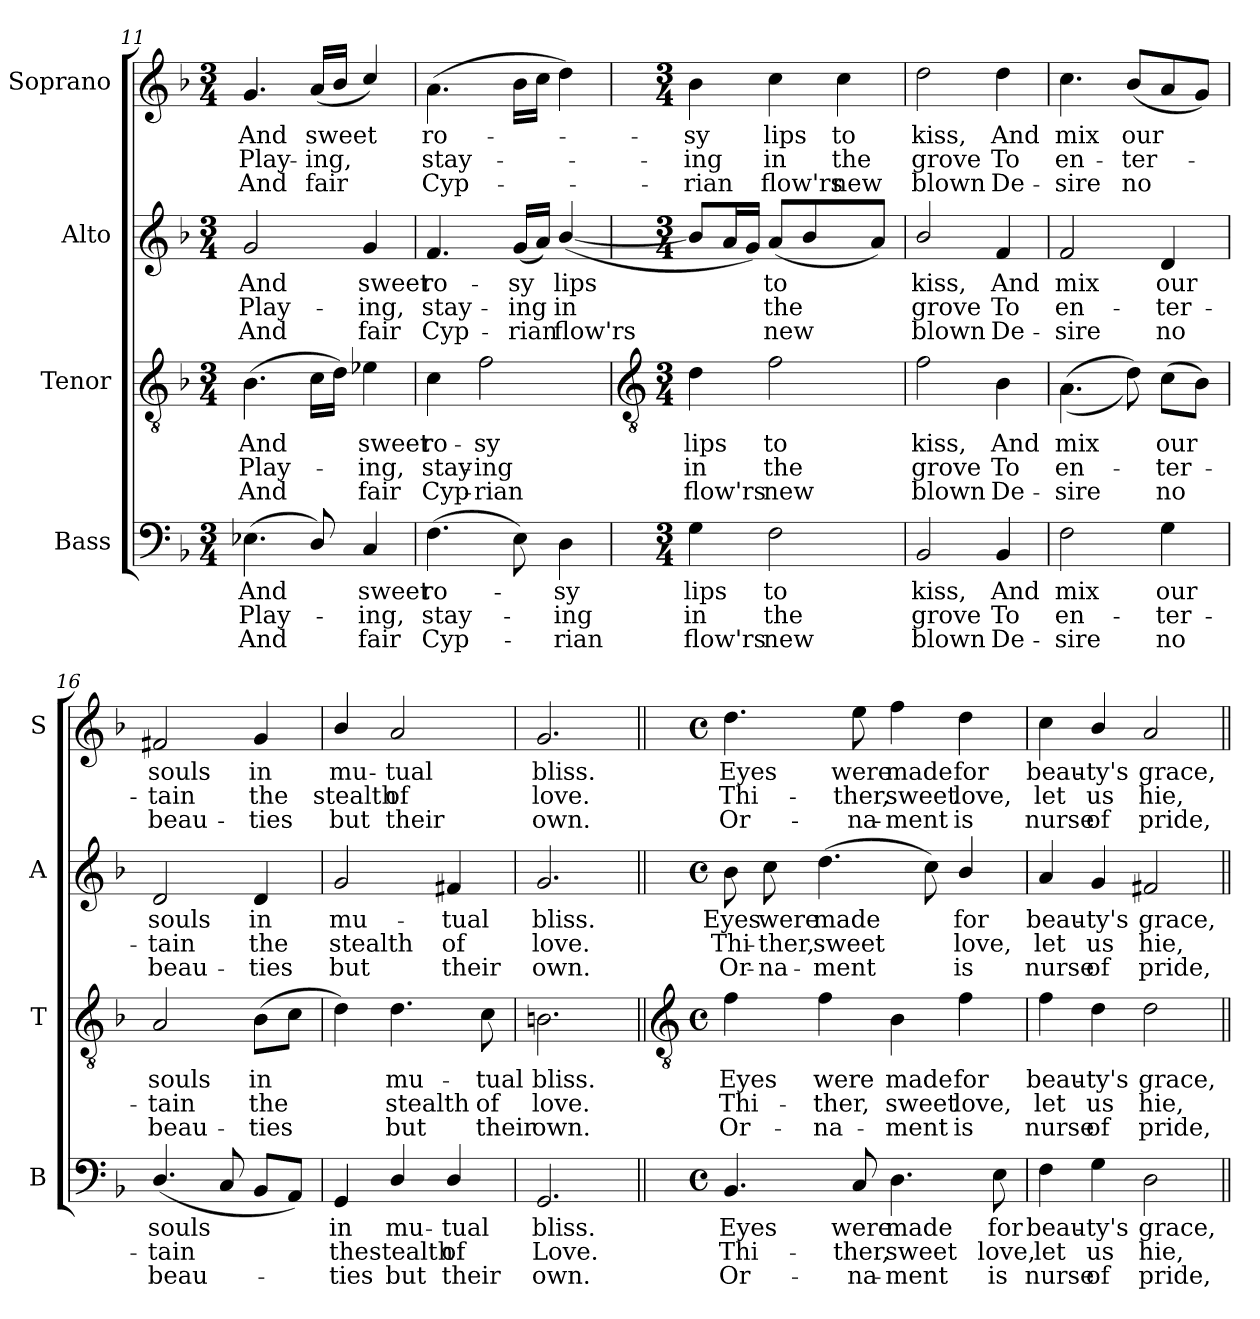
**kern	**text	**text	**text	**kern	**text	**text	**text	**kern	**text	**text	**text	**kern	**text	**text	**text
*part4	*part4	*part4	*part4	*part3	*part3	*part3	*part3	*part2	*part2	*part2	*part2	*part1	*part1	*part1	*part1
*staff4	*staff4	*staff4	*staff4	*staff3	*staff3	*staff3	*staff3	*staff2	*staff2	*staff2	*staff2	*staff1	*staff1	*staff1	*staff1
*I"Bass	*	*	*	*I"Tenor	*	*	*	*I"Alto	*	*	*	*I"Soprano	*	*	*
*I'B	*	*	*	*I'T	*	*	*	*I'A	*	*	*	*I'S	*	*	*
*clefF4	*	*	*	*clefGv2	*	*	*	*clefG2	*	*	*	*clefG2	*	*	*
*k[b-]	*	*	*	*k[b-]	*	*	*	*k[b-]	*	*	*	*k[b-]	*	*	*
*F:	*	*	*	*F:	*	*	*	*F:	*	*	*	*F:	*	*	*
*M3/4	*	*	*	*M3/4	*	*	*	*M3/4	*	*	*	*M3/4	*	*	*
=11	=11	=11	=11	=11	=11	=11	=11	=11	=11	=11	=11	=11	=11	=11	=11
!	!LO:LY:b	!LO:LY:b	!LO:LY:b	!	!LO:LY:b	!LO:LY:b	!LO:LY:b	!	!LO:LY:b	!LO:LY:b	!LO:LY:b	!	!LO:LY:b	!LO:LY:b	!LO:LY:b
(<4.E-X	And	Play-	And	(>4.B-	And	Play-	And	2g	And	Play-	-And	4.g	And	Play-	-And
!	!	!	!	!	!	!	!	!	!	!	!	!	!LO:LY:b	!LO:LY:b	!LO:LY:b
8D/)	.	.	.	16cLL	.	.	.	.	.	.	.	(<16aLL	sweet	ing,	fair
.	.	.	.	16dJJ)	.	.	.	.	.	.	.	16b-JJ	.	.	.
!	!LO:LY:b	!LO:LY:b	!LO:LY:b	!	!LO:LY:b	!LO:LY:b	!LO:LY:b	!	!LO:LY:b	!LO:LY:b	!LO:LY:b	!	!	!	!
4C	sweet	ing,	fair	4e-X	sweet	ing,	fair	4g	sweet	ing,	fair	4cc/)	.	.	.
=12	=12	=12	=12	=12	=12	=12	=12	=12	=12	=12	=12	=12	=12	=12	=12
!	!LO:LY:b	!LO:LY:b	!LO:LY:b	!	!LO:LY:b	!LO:LY:b	!LO:LY:b	!	!LO:LY:b	!LO:LY:b	!LO:LY:b	!	!LO:LY:b	!LO:LY:b	!LO:LY:b
(>4.F	ro-	stay-	Cyp-	4c	ro-	-stay-	-Cyp-	4.f	ro-	-stay-	-Cyp-	(>4.a\	ro-	stay-	Cyp-
!	!	!	!	!	!LO:LY:b	!LO:LY:b	!LO:LY:b	!	!	!	!	!	!	!	!
.	.	.	.	2f	-sy	ing	rian	.	.	.	.	.	.	.	.
!	!	!	!	!	!	!	!	!	!LO:LY:b	!LO:LY:b	!LO:LY:b	!	!	!	!
8E)	.	.	.	.	.	.	.	(<16gLL	-sy	ing	rian	16b-LL	.	.	.
.	.	.	.	.	.	.	.	16aJJ)	.	.	.	16ccJJ	.	.	.
!	!LO:LY:b	!LO:LY:b	!LO:LY:b	!	!	!	!	!	!LO:LY:b	!LO:LY:b	!LO:LY:b	!	!	!	!
4D	sy	ing	rian	.	.	.	.	(<[4b-/	lips	in	flow'rs	4dd)	.	.	.
!!LO:LB:g=z
=13	=13	=13	=13	=13	=13	=13	=13	=13	=13	=13	=13	=13	=13	=13	=13
*	*	*	*	*clefGv2	*	*	*	*	*	*	*	*	*	*	*
*M3/4	*	*	*	*M3/4	*	*	*	*M3/4	*	*	*	*M3/4	*	*	*
!	!LO:LY:b	!LO:LY:b	!LO:LY:b	!	!LO:LY:b	!LO:LY:b	!LO:LY:b	!	!	!	!	!	!LO:LY:b	!LO:LY:b	!LO:LY:b
4G	lips	in	flow'rs	4d	lips	in	flow'rs	8b-L]	.	.	.	4b-	sy	ing	rian
.	.	.	.	.	.	.	.	16aL	.	.	.	.	.	.	.
.	.	.	.	.	.	.	.	16gJJ)	.	.	.	.	.	.	.
!	!LO:LY:b	!LO:LY:b	!LO:LY:b	!	!LO:LY:b	!LO:LY:b	!LO:LY:b	!	!LO:LY:b	!LO:LY:b	!LO:LY:b	!	!LO:LY:b	!LO:LY:b	!LO:LY:b
2F	to	the	new	2f	to	the	new	(<8aL	to	the	new	4cc	lips	in	flow'rs
.	.	.	.	.	.	.	.	4b-/	.	.	.	.	.	.	.
!	!	!	!	!	!	!	!	!	!	!	!	!	!LO:LY:b	!LO:LY:b	!LO:LY:b
.	.	.	.	.	.	.	.	.	.	.	.	4cc	to	the	new
.	.	.	.	.	.	.	.	8aJ)	.	.	.	.	.	.	.
=14	=14	=14	=14	=14	=14	=14	=14	=14	=14	=14	=14	=14	=14	=14	=14
!	!LO:LY:b	!LO:LY:b	!LO:LY:b	!	!LO:LY:b	!LO:LY:b	!LO:LY:b	!	!LO:LY:b	!LO:LY:b	!LO:LY:b	!	!LO:LY:b	!LO:LY:b	!LO:LY:b
2BB-	kiss,	grove	blown	2f	kiss,	grove	blown	2b-/	kiss,	grove	blown	2dd	kiss,	grove	blown
!	!LO:LY:b	!LO:LY:b	!LO:LY:b	!	!LO:LY:b	!LO:LY:b	!LO:LY:b	!	!LO:LY:b	!LO:LY:b	!LO:LY:b	!	!LO:LY:b	!LO:LY:b	!LO:LY:b
4BB-	And	To	De-	4B-	And	To	De-	4f	And	To	De-	4dd	And	To	De-
=15	=15	=15	=15	=15	=15	=15	=15	=15	=15	=15	=15	=15	=15	=15	=15
!	!LO:LY:b	!LO:LY:b	!LO:LY:b	!	!LO:LY:b	!LO:LY:b	!LO:LY:b	!	!LO:LY:b	!LO:LY:b	!LO:LY:b	!	!LO:LY:b	!LO:LY:b	!LO:LY:b
2F	-mix	en-	-sire	(>(>4.A\	-mix	en-	sire	2f	-mix	en-	-sire	4.cc	-mix	en-	-sire
!	!	!	!	!	!	!	!	!	!	!	!	!	!LO:LY:b	!LO:LY:b	!LO:LY:b
.	.	.	.	8d))	.	.	.	.	.	.	.	(<8b-L	our	ter-	no
!	!LO:LY:b	!LO:LY:b	!LO:LY:b	!	!LO:LY:b	!LO:LY:b	!LO:LY:b	!	!LO:LY:b	!LO:LY:b	!LO:LY:b	!	!	!	!
4G	our	ter-	-no	(>8cL	our	ter-	no	4d	our	ter-	-no	8a	.	.	.
.	.	.	.	8B-J)	.	.	.	.	.	.	.	8gJ)	.	.	.
=16	=16	=16	=16	=16	=16	=16	=16	=16	=16	=16	=16	=16	=16	=16	=16
!	!LO:LY:b	!LO:LY:b	!LO:LY:b	!	!LO:LY:b	!LO:LY:b	!LO:LY:b	!	!LO:LY:b	!LO:LY:b	!LO:LY:b	!	!LO:LY:b	!LO:LY:b	!LO:LY:b
(<4.D/	souls	tain	beau-	2A	souls	tain	beau-	2d	souls	tain	beau-	2f#X	souls	tain	beau-
8C	.	.	.	.	.	.	.	.	.	.	.	.	.	.	.
!	!	!	!	!	!LO:LY:b	!LO:LY:b	!LO:LY:b	!	!LO:LY:b	!LO:LY:b	!LO:LY:b	!	!LO:LY:b	!LO:LY:b	!LO:LY:b
8BB-L	.	.	.	(>8B-L	-in	the	ties	4d	-in	the	ties	4g	-in	the	ties
8AAJ)	.	.	.	8cJ	.	.	.	.	.	.	.	.	.	.	.
=17	=17	=17	=17	=17	=17	=17	=17	=17	=17	=17	=17	=17	=17	=17	=17
!	!LO:LY:b	!LO:LY:b	!LO:LY:b	!	!	!	!	!	!LO:LY:b	!LO:LY:b	!LO:LY:b	!	!LO:LY:b	!LO:LY:b	!LO:LY:b
4GG	in	the	ties	4d)	.	.	.	2g	mu-	-stealth	but	4b-/	mu-	-stealth	but
!	!LO:LY:b	!LO:LY:b	!LO:LY:b	!	!LO:LY:b	!LO:LY:b	!LO:LY:b	!	!	!	!	!	!LO:LY:b	!LO:LY:b	!LO:LY:b
4D/	mu-	-stealth	but	4.d	mu-	-stealth	but	.	.	.	.	2a	tual	of	their
!	!LO:LY:b	!LO:LY:b	!LO:LY:b	!	!	!	!	!	!LO:LY:b	!LO:LY:b	!LO:LY:b	!	!	!	!
4D/	tual	of	their	.	.	.	.	4f#X	tual	of	their	.	.	.	.
!	!	!	!	!	!LO:LY:b	!LO:LY:b	!LO:LY:b	!	!	!	!	!	!	!	!
.	.	.	.	8c	tual	of	their	.	.	.	.	.	.	.	.
=18	=18	=18	=18	=18	=18	=18	=18	=18	=18	=18	=18	=18	=18	=18	=18
!	!LO:LY:b	!LO:LY:b	!LO:LY:b	!	!LO:LY:b	!LO:LY:b	!LO:LY:b	!	!LO:LY:b	!LO:LY:b	!LO:LY:b	!	!LO:LY:b	!LO:LY:b	!LO:LY:b
2.GG	bliss.	Love.	own.	2.Bn	bliss.	love.	own.	2.g	bliss.	love.	own.	2.g	bliss.	love.	own.
!!LO:LB:g=z
=19||	=19||	=19||	=19||	=19||	=19||	=19||	=19||	=19||	=19||	=19||	=19||	=19||	=19||	=19||	=19||
*	*	*	*	*clefGv2	*	*	*	*	*	*	*	*	*	*	*
*M4/4	*	*	*	*M4/4	*	*	*	*M4/4	*	*	*	*M4/4	*	*	*
*met(c)	*	*	*	*met(c)	*	*	*	*met(c)	*	*	*	*met(c)	*	*	*
!	!LO:LY:b	!LO:LY:b	!LO:LY:b	!	!LO:LY:b	!LO:LY:b	!LO:LY:b	!	!LO:LY:b	!LO:LY:b	!LO:LY:b	!	!LO:LY:b	!LO:LY:b	!LO:LY:b
4.BB-	Eyes	Thi-	-Or-	4f	Eyes	Thi-	-Or-	8b-	Eyes	Thi-	-Or-	4.dd	Eyes	Thi-	-Or-
!	!	!	!	!	!	!	!	!	!LO:LY:b	!LO:LY:b	!LO:LY:b	!	!	!	!
.	.	.	.	.	.	.	.	8cc	-were	ther,	na-	.	.	.	.
!	!	!	!	!	!LO:LY:b	!LO:LY:b	!LO:LY:b	!	!LO:LY:b	!LO:LY:b	!LO:LY:b	!	!	!	!
.	.	.	.	4f	-were	ther,	na-	(>4.dd	-made	sweet	ment	.	.	.	.
!	!LO:LY:b	!LO:LY:b	!LO:LY:b	!	!	!	!	!	!	!	!	!	!LO:LY:b	!LO:LY:b	!LO:LY:b
8C	-were	ther,	na-	.	.	.	.	.	.	.	.	8ee	-were	ther,	na-
!	!LO:LY:b	!LO:LY:b	!LO:LY:b	!	!LO:LY:b	!LO:LY:b	!LO:LY:b	!	!	!	!	!	!LO:LY:b	!LO:LY:b	!LO:LY:b
4.D	-made	sweet	ment	4B-	-made	sweet	ment	.	.	.	.	4ff	-made	sweet	ment
.	.	.	.	.	.	.	.	8cc)	.	.	.	.	.	.	.
!	!	!	!	!	!LO:LY:b	!LO:LY:b	!LO:LY:b	!	!LO:LY:b	!LO:LY:b	!LO:LY:b	!	!LO:LY:b	!LO:LY:b	!LO:LY:b
.	.	.	.	4f	for	love,	is	4b-/	for	love,	is	4dd	for	love,	is
!	!LO:LY:b	!LO:LY:b	!LO:LY:b	!	!	!	!	!	!	!	!	!	!	!	!
8E	for	love,	is	.	.	.	.	.	.	.	.	.	.	.	.
=20	=20	=20	=20	=20	=20	=20	=20	=20	=20	=20	=20	=20	=20	=20	=20
!	!LO:LY:b	!LO:LY:b	!LO:LY:b	!	!LO:LY:b	!LO:LY:b	!LO:LY:b	!	!LO:LY:b	!LO:LY:b	!LO:LY:b	!	!LO:LY:b	!LO:LY:b	!LO:LY:b
4F	beau-	-let	nurse	4f	beau-	-let	nurse	4a	beau-	-let	nurse	4cc	beau-	-let	nurse
!	!LO:LY:b	!LO:LY:b	!LO:LY:b	!	!LO:LY:b	!LO:LY:b	!LO:LY:b	!	!LO:LY:b	!LO:LY:b	!LO:LY:b	!	!LO:LY:b	!LO:LY:b	!LO:LY:b
4G	ty's	us	of	4d	ty's	us	of	4g	ty's	us	of	4b-/	ty's	us	of
!	!LO:LY:b	!LO:LY:b	!LO:LY:b	!	!LO:LY:b	!LO:LY:b	!LO:LY:b	!	!LO:LY:b	!LO:LY:b	!LO:LY:b	!	!LO:LY:b	!LO:LY:b	!LO:LY:b
2D	grace,	hie,	pride,	2d	grace,	hie,	pride,	2f#X	grace,	hie,	pride,	2a	grace,	hie,	pride,
=||	=||	=||	=||	=||	=||	=||	=||	=||	=||	=||	=||	=||	=||	=||	=||
*-	*-	*-	*-	*-	*-	*-	*-	*-	*-	*-	*-	*-	*-	*-	*-
